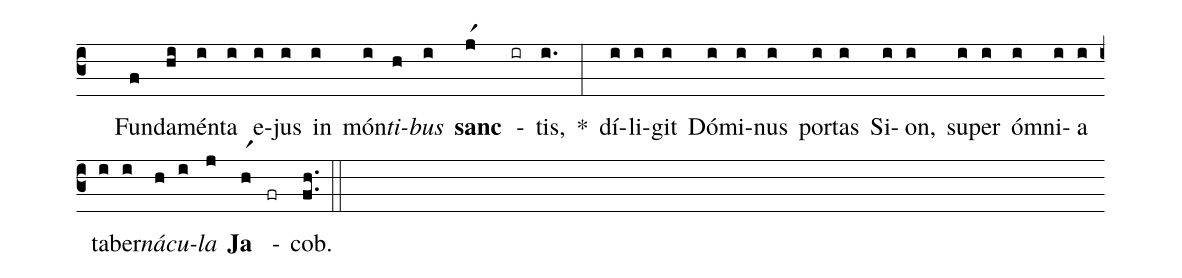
%%
(c3)
( )Fun(f)da(hi)mén(i)ta(i) e(i)jus(i) in(i) món(i)<i>ti</i>(h)<i>bus</i>(i) <b>sanc</b>(jr1) -(ir) tis,(i.) *(:)
dí(i)li(i)git(i) Dó(i)mi(i)nus(i) por(i)tas(i) Si(i)on,(i) su(i)per(i) óm(i)ni(i)a(i) ta(i)ber(i)<i>ná</i>(h)<i>cu</i>(i)<i>la</i>(j) <b>Ja</b>(hr1) -(fr) cob.(fh..) (::)
